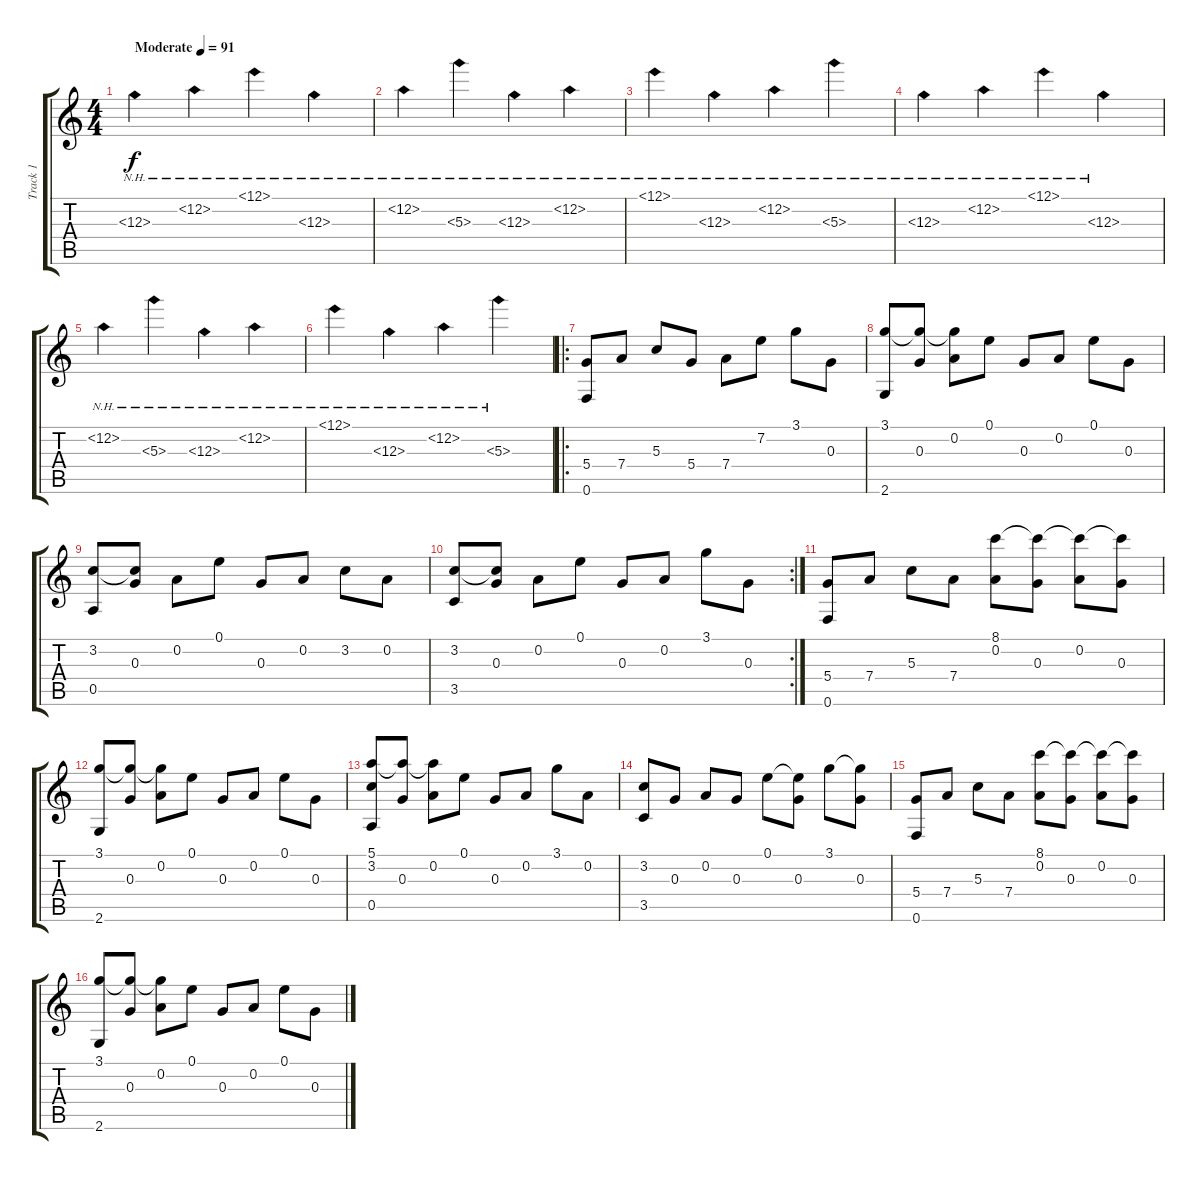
\track ("Track 1" "Track 1") {instrument acousticguitarnylon}
\staff {score tabs}
\tuning (E4 A3 G3 D3 A2 F2) {hide}
\ts (4 4)
\tempo (91 "Moderate")
\clef g2
\ks c
12.3{nh}.4{dy f instrument acousticguitarnylon} 12.2{nh}.4 12.1{nh}.4 12.3{nh}.4 |
12.2{nh}.4 5.3{nh}.4 12.3{nh}.4 12.2{nh}.4 |
12.1{nh}.4 12.3{nh}.4 12.2{nh}.4 5.3{nh}.4 |
12.3{nh}.4 12.2{nh}.4 12.1{nh}.4 12.3{nh}.4 |
12.2{nh}.4 5.3{nh}.4 12.3{nh}.4 12.2{nh}.4 |
12.1{nh}.4 12.3{nh}.4 12.2{nh}.4 5.3{nh}.4 |
\ro
(5.4 0.6).8 7.4.8 5.3.8 5.4.8 7.4.8 7.2.8 3.1.8 0.3.8 |
(3.1 2.6).8 (3.1{t} 0.3).8 (3.1{t} 0.2).8 0.1.8 0.3.8 0.2.8 0.1.8 0.3.8 |
(3.2 0.5).8 (3.2{t} 0.3).8 0.2.8 0.1.8 0.3.8 0.2.8 3.2.8 0.2.8 |
\rc 2
(3.2 3.5).8 (3.2{t} 0.3).8 0.2.8 0.1.8 0.3.8 0.2.8 3.1.8 0.3.8 |
(5.4 0.6).8 7.4.8 5.3.8 7.4.8 (8.1 0.2).8 (8.1{t} 0.3).8 (8.1{t} 0.2).8 (8.1{t} 0.3).8 |
(3.1 2.6).8 (3.1{t} 0.3).8 (3.1{t} 0.2).8 0.1.8 0.3.8 0.2.8 0.1.8 0.3.8 |
(5.1 3.2 0.5).8 (5.1{t} 0.3).8 (5.1{t} 0.2).8 0.1.8 0.3.8 0.2.8 3.1.8 0.2.8 |
(3.2 3.5).8 0.3.8 0.2.8 0.3.8 0.1.8 (0.1{t} 0.3).8 3.1.8 (3.1{t} 0.3).8 |
(5.4 0.6).8 7.4.8 5.3.8 7.4.8 (8.1 0.2).8 (8.1{t} 0.3).8 (8.1{t} 0.2).8 (8.1{t} 0.3).8 |
(3.1 2.6).8 (3.1{t} 0.3).8 (3.1{t} 0.2).8 0.1.8 0.3.8 0.2.8 0.1.8 0.3.8
